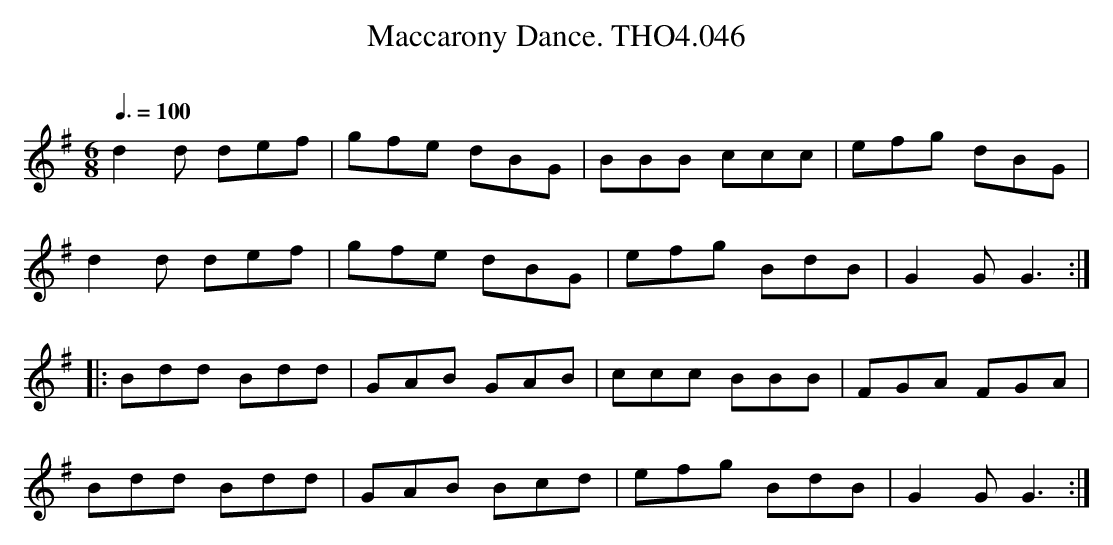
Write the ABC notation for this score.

X:1
T:Maccarony Dance. THO4.046
O:
M:6/8
L:1/8
Q:3/8=100
K:G
d2 d def|gfe dBG|BBB ccc|efg dBG|
d2 d def|gfe dBG|efg BdB|G2 G G3:|
|:Bdd Bdd|GAB GAB|ccc BBB|FGA FGA|
Bdd Bdd|GAB Bcd|efg BdB|G2 G G3:|
